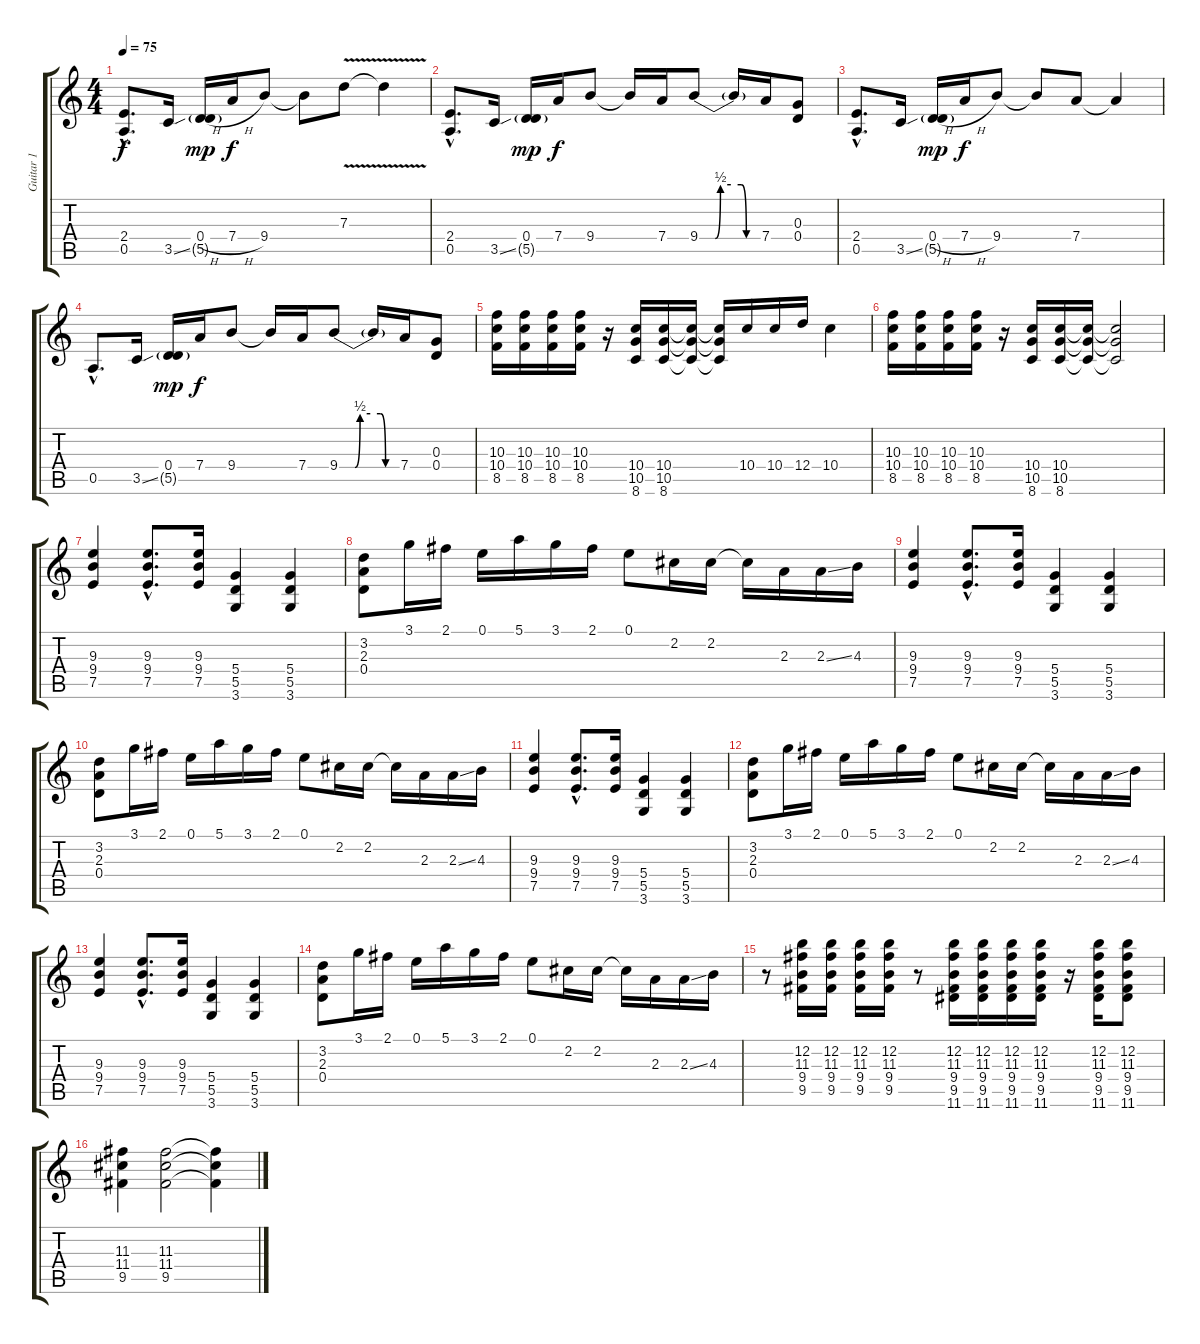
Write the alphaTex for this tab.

\track ("Guitar 1" "Guitar 1") {instrument overdrivenguitar}
\staff {score tabs}
\tuning (E4 B3 G3 D3 A2 E2) {hide}
\ts (4 4)
\tempo 75
\clef g2
\ks c
(2.4{hac} 0.5{hac}).8{d dy f} 3.5{ss}.16 (0.4{h} 5.5{g}).16{dy mp} 7.4{h}.16{dy f} 9.4.8 9.4{t}.8 7.3{v}.8 7.3{t}.4 |
(2.4{hac} 0.5{hac}).8{d} 3.5{ss}.16 (0.4 5.5{g}).16{dy mp} 7.4.16{dy f} 9.4.8 9.4{t}.16 7.4.16 9.4{be (custom 0 0 15 0 20 2 30 2 40 2 45 0 60 0)}.8 9.4{t}.16 7.4.16 (0.3 0.4).8 |
(2.4{hac} 0.5{hac}).8{d} 3.5{ss}.16 (0.4{h} 5.5{g}).16{dy mp} 7.4{h}.16{dy f} 9.4.8 9.4{t}.8 7.4.8 7.4{t}.4 |
0.5{hac}.8{d} 3.5{ss}.16 (0.4 5.5{g}).16{dy mp} 7.4.16{dy f} 9.4.8 9.4{t}.16 7.4.16 9.4{be (custom 0 0 15 0 20 2 30 2 40 2 45 0 60 0)}.8 9.4{t}.16 7.4.16 (0.3 0.4).8 |
(10.3 10.4 8.5).16 (10.3 10.4 8.5).16 (10.3 10.4 8.5).16 (10.3 10.4 8.5).16 r.16 (10.4 10.5 8.6).16 (10.4 10.5 8.6).16 (10.4{t} 10.5{t} 8.6{t}).16 (10.4{t} 10.5{t} 8.6{t}).16 10.4.16 10.4.16 12.4.16 10.4.4 |
(10.3 10.4 8.5).16 (10.3 10.4 8.5).16 (10.3 10.4 8.5).16 (10.3 10.4 8.5).16 r.16 (10.4 10.5 8.6).16 (10.4 10.5 8.6).16 (10.4{t} 10.5{t} 8.6{t}).16 (10.4{t} 10.5{t} 8.6{t}).2 |
(9.3 9.4 7.5).4 (9.3{hac} 9.4{hac} 7.5{hac}).8{d} (9.3 9.4 7.5).16 (5.4 5.5 3.6).4 (5.4 5.5 3.6).4 |
(3.2 2.3 0.4).8 3.1.16 2.1.16 0.1.16 5.1.16 3.1.16 2.1.16 0.1.8 2.2.16 2.2.16 2.2{t}.16 2.3.16 2.3{ss}.16 4.3.16 |
(9.3 9.4 7.5).4 (9.3{hac} 9.4{hac} 7.5{hac}).8{d} (9.3 9.4 7.5).16 (5.4 5.5 3.6).4 (5.4 5.5 3.6).4 |
(3.2 2.3 0.4).8 3.1.16 2.1.16 0.1.16 5.1.16 3.1.16 2.1.16 0.1.8 2.2.16 2.2.16 2.2{t}.16 2.3.16 2.3{ss}.16 4.3.16 |
(9.3 9.4 7.5).4 (9.3{hac} 9.4{hac} 7.5{hac}).8{d} (9.3 9.4 7.5).16 (5.4 5.5 3.6).4 (5.4 5.5 3.6).4 |
(3.2 2.3 0.4).8 3.1.16 2.1.16 0.1.16 5.1.16 3.1.16 2.1.16 0.1.8 2.2.16 2.2.16 2.2{t}.16 2.3.16 2.3{ss}.16 4.3.16 |
(9.3 9.4 7.5).4 (9.3{hac} 9.4{hac} 7.5{hac}).8{d} (9.3 9.4 7.5).16 (5.4 5.5 3.6).4 (5.4 5.5 3.6).4 |
(3.2 2.3 0.4).8 3.1.16 2.1.16 0.1.16 5.1.16 3.1.16 2.1.16 0.1.8 2.2.16 2.2.16 2.2{t}.16 2.3.16 2.3{ss}.16 4.3.16 |
r.8 (12.2 11.3 9.4 9.5).16 (12.2 11.3 9.4 9.5).16 (12.2 11.3 9.4 9.5).16 (12.2 11.3 9.4 9.5).16 r.8 (12.2 11.3 9.4 9.5 11.6).16 (12.2 11.3 9.4 9.5 11.6).16 (12.2 11.3 9.4 9.5 11.6).16 (12.2 11.3 9.4 9.5 11.6).16 r.16 (12.2 11.3 9.4 9.5 11.6).16 (12.2 11.3 9.4 9.5 11.6).8 |
(11.3 11.4 9.5).4 (11.3 11.4 9.5).2 (11.3{t} 11.4{t} 9.5{t}).4
